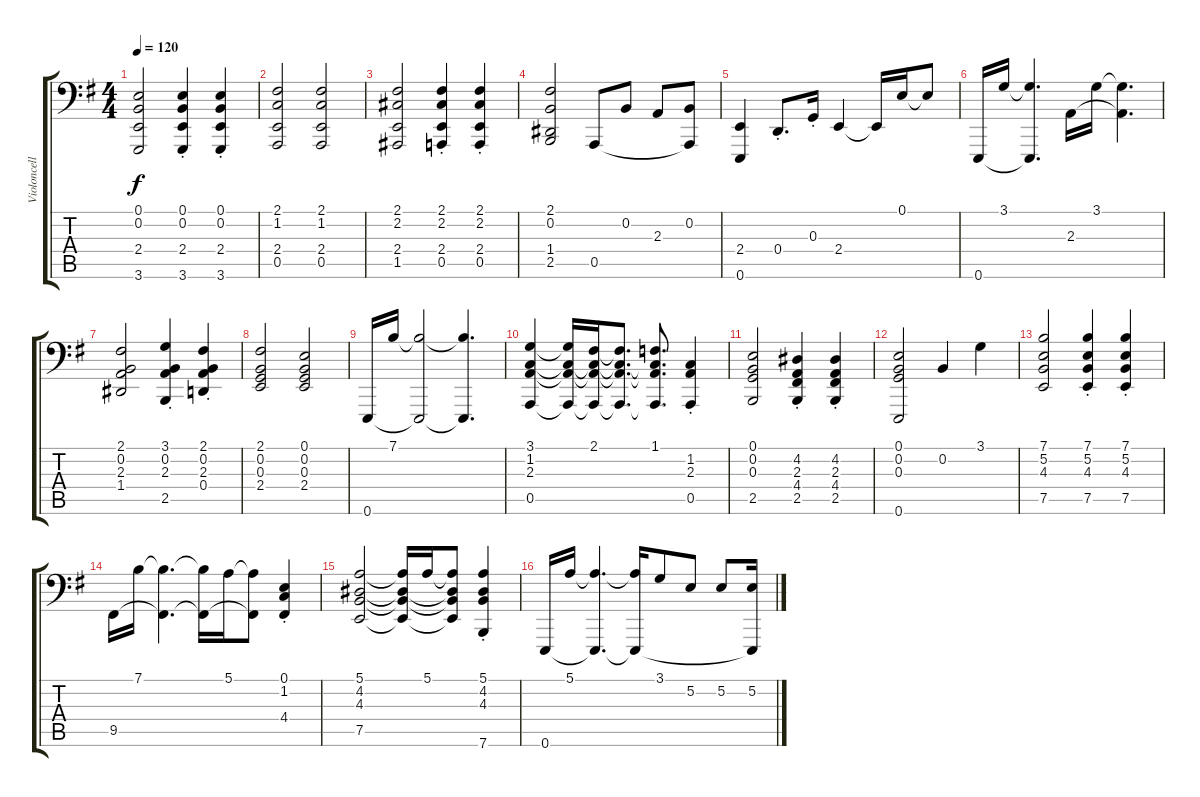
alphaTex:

\track ("Violoncello" "Violoncell") {instrument cello}
\staff {score tabs}
\tuning (E3 B2 G2 D2 A1 E1) {hide}
\ts (4 4)
\tempo 120
\clef f4
\ks g
(0.1 0.2 2.4 3.6).2{dy f} (0.1{st} 0.2{st} 2.4{st} 3.6{st}).4 (0.1{st} 0.2{st} 2.4{st} 3.6{st}).4 |
(2.1 1.2 2.4 0.5).2 (2.1 1.2 2.4 0.5).2 |
(2.1 2.2 2.4 1.5).2 (2.1{st} 2.2{st} 2.4{st} 0.5{st}).4 (2.1{st} 2.2{st} 2.4{st} 0.5{st}).4 |
(2.1 0.2 1.4 2.5).2 0.5.8 0.2.8 2.3.8 (0.2 0.5{t}).8 |
(2.4 0.6).4 0.4{st}.8{d} 0.3{st}.16 2.4.4 2.4{t}.16 0.1.16 0.1{t}.8 |
0.6.16 3.1.16 (3.1{t} 0.6{t}).4{d} 2.3.16 3.1.16 (3.1{t} 2.3{t}).4{d} |
(2.1 0.2 2.3 1.4).2 (3.1 0.2{st} 2.3{st} 2.5{st}).4 (2.1 0.2{st} 2.3{st} 0.4{st}).4 |
(2.1 0.2 0.3 2.4).2 (0.1 0.2 0.3 2.4).2 |
0.6.16 7.1.16 (7.1{t} 0.6{t}).2 (7.1{t} 0.6{t}).4{d} |
(3.1 1.2 2.3 0.5).4 (3.1{t} 1.2{t} 2.3{t} 0.5{t}).16 (2.1 1.2{t} 2.3{t} 0.5{t}).16 (2.1{t} 1.2{t} 2.3{t} 0.5{t}).8{d} (1.1 1.2{t} 2.3{t} 0.5{t}).8{d} (1.2{st} 2.3{st} 0.5).4 |
(0.1 0.2 0.3 2.5).2 (4.2{st} 2.3{st} 4.4{st} 2.5{st}).4 (4.2{st} 2.3{st} 4.4{st} 2.5{st}).4 |
(0.1 0.2 0.3 0.6).2 0.2.4 3.1.4 |
(7.1 5.2 4.3 7.5).2 (7.1{st} 5.2{st} 4.3{st} 7.5{st}).4 (7.1{st} 5.2{st} 4.3{st} 7.5{st}).4 |
9.5.16 7.1.16 (7.1{t} 9.5{t}).4{d} (7.1{t} 9.5{t}).16 5.1.16 (5.1{t} 9.5{t}).8 (0.1{st} 1.2{st} 4.4).4 |
(5.1 4.2 4.3 7.5).2 (5.1{t} 4.2{t} 4.3{t} 7.5{t}).16 5.1.16 (5.1{t} 4.2{t} 4.3{t} 7.5{t}).8 (5.1{st} 4.2{st} 4.3{st} 7.6{st}).4 |
0.6.16 5.1.16 (5.1{t} 0.6{t}).4{d} (5.1{t} 0.6{t}).16 3.1.8 5.2.8 5.2.8 (5.2 0.6{t}).16
